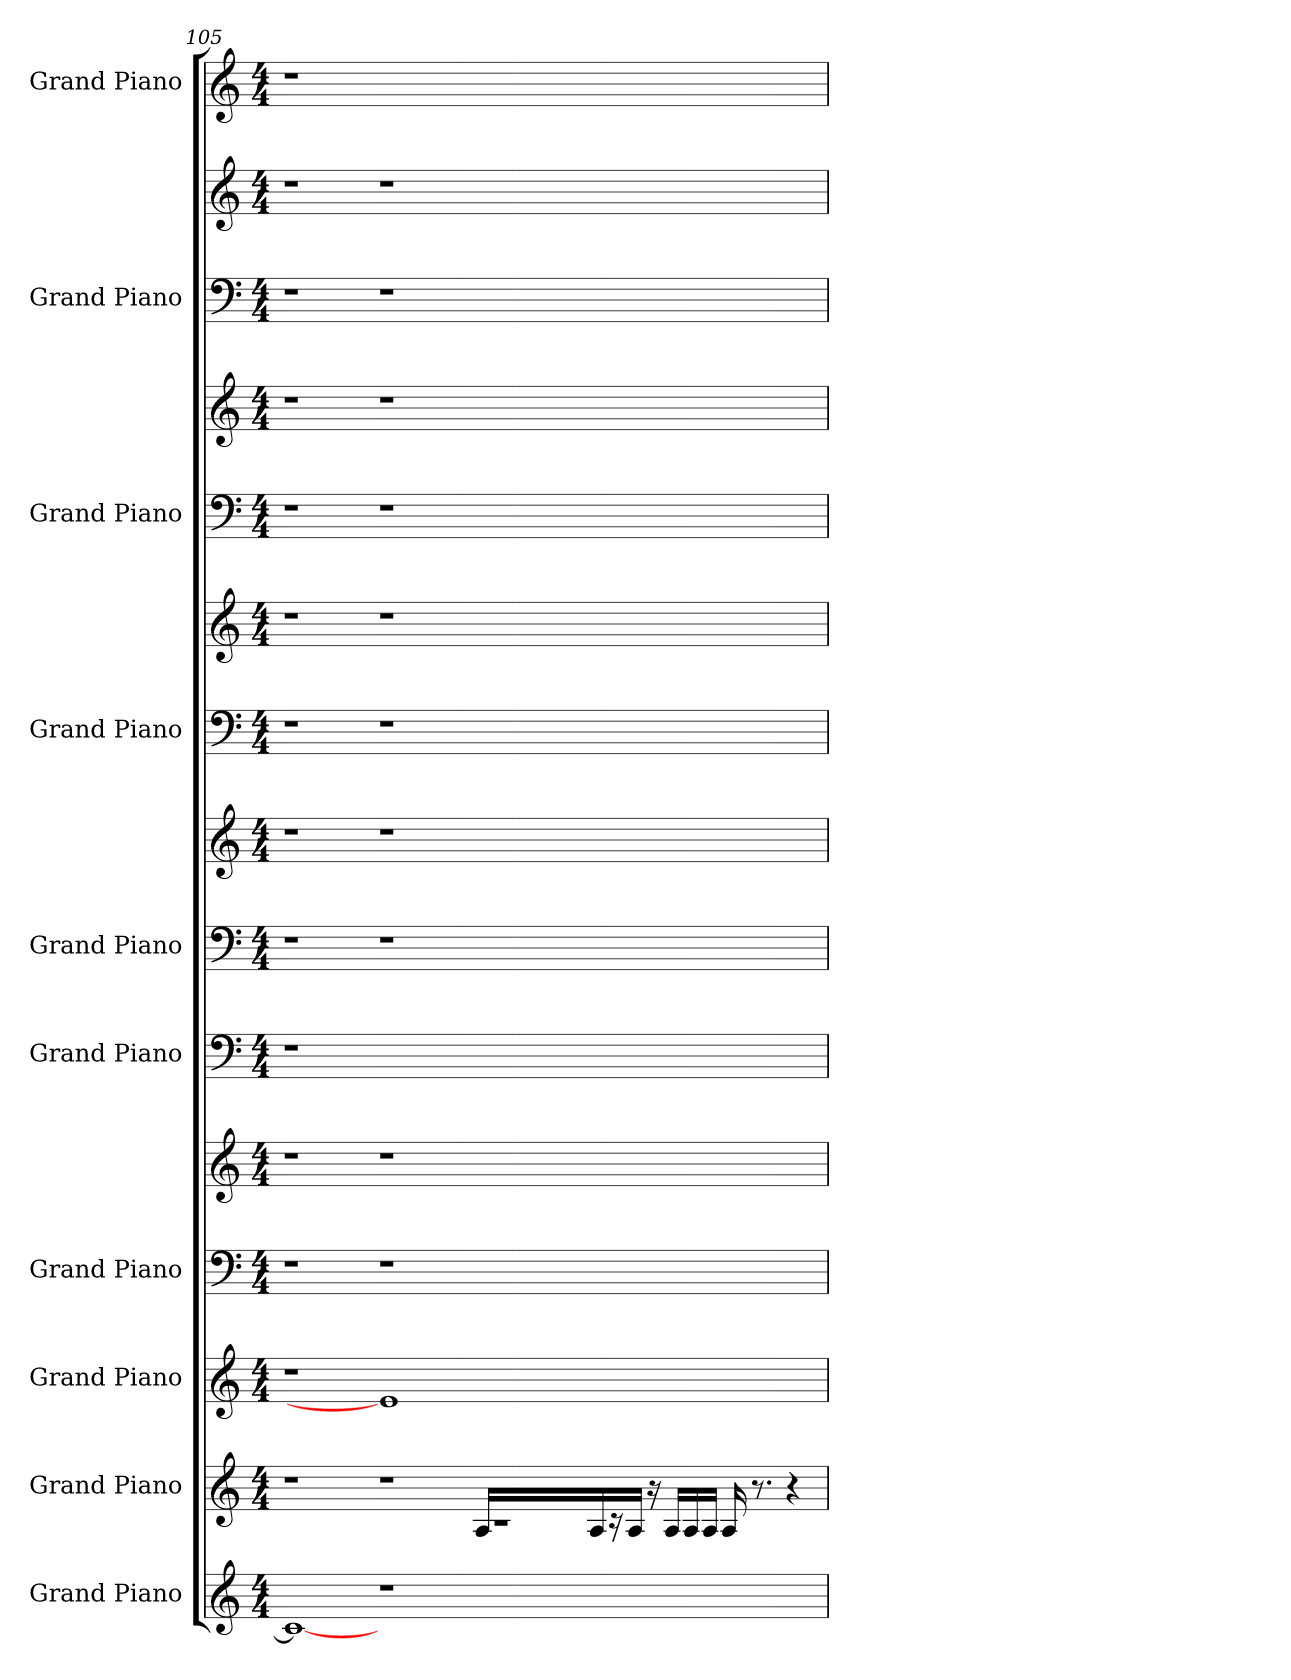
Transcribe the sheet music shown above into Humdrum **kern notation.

**kern	**kern	**kern	**kern	**kern	**kern	**kern	**kern	**kern	**kern	**kern	**kern	**kern	**kern	**kern
*part10	*part9	*part8	*part7	*part7	*part6	*part5	*part5	*part4	*part4	*part3	*part3	*part2	*part2	*part1
*staff15	*staff14	*staff13	*staff12	*staff11	*staff10	*staff9	*staff8	*staff7	*staff6	*staff5	*staff4	*staff3	*staff2	*staff1
*I"Grand Piano	*I"Grand Piano	*I"Grand Piano	*I"Grand Piano	*	*I"Grand Piano	*I"Grand Piano	*	*I"Grand Piano	*	*I"Grand Piano	*	*I"Grand Piano	*	*I"Grand Piano
*clefG2	*clefG2	*clefG2	*clefF4	*clefG2	*clefF4	*clefF4	*clefG2	*clefF4	*clefG2	*clefF4	*clefG2	*clefF4	*clefG2	*clefG2
*k[]	*k[]	*k[]	*k[]	*k[]	*k[]	*k[]	*k[]	*k[]	*k[]	*k[]	*k[]	*k[]	*k[]	*k[]
*C:	*C:	*C:	*C:	*C:	*C:	*C:	*C:	*C:	*C:	*C:	*C:	*C:	*C:	*C:
*M4/4	*M4/4	*M4/4	*M4/4	*M4/4	*M4/4	*M4/4	*M4/4	*M4/4	*M4/4	*M4/4	*M4/4	*M4/4	*M4/4	*M4/4
=105	=105	=105	=105	=105	=105	=105	=105	=105	=105	=105	=105	=105	=105	=105
1c_	1r	1r	1r	1r	1r	1r	1r	1r	1r	1r	1r	1r	1r	1r
1r	1r	1e]	1r	1r	0.ryy	1r	1r	1r	1r	1r	1r	1r	1r	0.ryy
0ryy	16ALL	0ryy	0ryy	0ryy	.	0ryy	0ryy	0ryy	0ryy	0ryy	0ryy	0ryy	0ryy	.
.	1r	.	.	.	.	.	.	.	.	.	.	.	.	.
.	16A	.	.	.	.	.	.	.	.	.	.	.	.	.
.	16r	.	.	.	.	.	.	.	.	.	.	.	.	.
.	16AJJ	.	.	.	.	.	.	.	.	.	.	.	.	.
.	16r	.	.	.	.	.	.	.	.	.	.	.	.	.
.	16ALL	.	.	.	.	.	.	.	.	.	.	.	.	.
.	16A	.	.	.	.	.	.	.	.	.	.	.	.	.
.	16AJJ	.	.	.	.	.	.	.	.	.	.	.	.	.
.	16A	.	.	.	.	.	.	.	.	.	.	.	.	.
.	8.r	.	.	.	.	.	.	.	.	.	.	.	.	.
.	4r	.	.	.	.	.	.	.	.	.	.	.	.	.
=	=	=	=	=	=	=	=	=	=	=	=	=	=	=
*-	*-	*-	*-	*-	*-	*-	*-	*-	*-	*-	*-	*-	*-	*-
